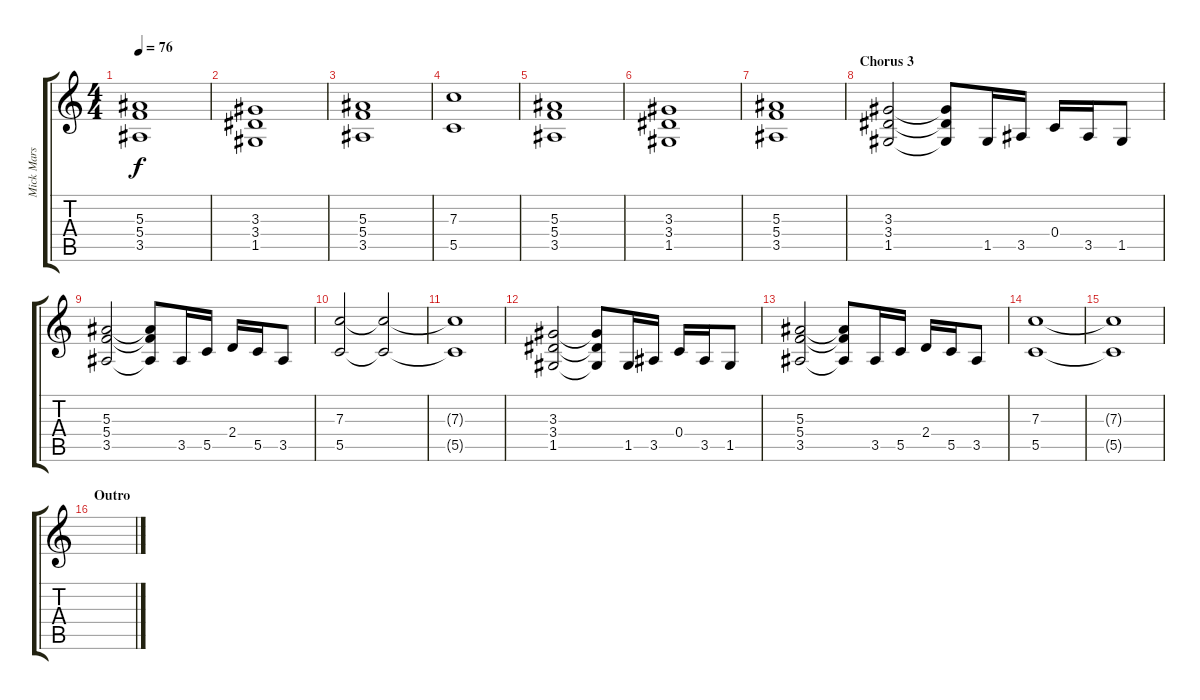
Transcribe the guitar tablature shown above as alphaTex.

\track ("Mick Mars Rythm" "Mick Mars ") {instrument distortionguitar}
\staff {score tabs}
\tuning (D4 A3 F3 C3 G2 D2) {hide}
\ts (4 4)
\tempo 76
\clef g2
\ks c
(5.3 5.4 3.5).1{dy f} |
(3.3 3.4 1.5).1 |
(5.3 5.4 3.5).1 |
(7.3 5.5).1 |
(5.3 5.4 3.5).1 |
(3.3 3.4 1.5).1 |
(5.3 5.4 3.5).1 |
\section ("" "Chorus 3")
(3.3 3.4 1.5).2 (3.3{t} 3.4{t} 1.5{t}).8 1.5.16 3.5.16 0.4.16 3.5.16 1.5.8 |
(5.3 5.4 3.5).2 (5.3{t} 5.4{t} 3.5{t}).8 3.5.16 5.5.16 2.4.16 5.5.16 3.5.8 |
(7.3 5.5).2 (7.3{t} 5.5{t}).2 |
(7.3{t} 5.5{t}).1 |
(3.3 3.4 1.5).2 (3.3{t} 3.4{t} 1.5{t}).8 1.5.16 3.5.16 0.4.16 3.5.16 1.5.8 |
(5.3 5.4 3.5).2 (5.3{t} 5.4{t} 3.5{t}).8 3.5.16 5.5.16 2.4.16 5.5.16 3.5.8 |
(7.3 5.5).1 |
(7.3{t} 5.5{t}).1 |
\section ("" "Outro")
